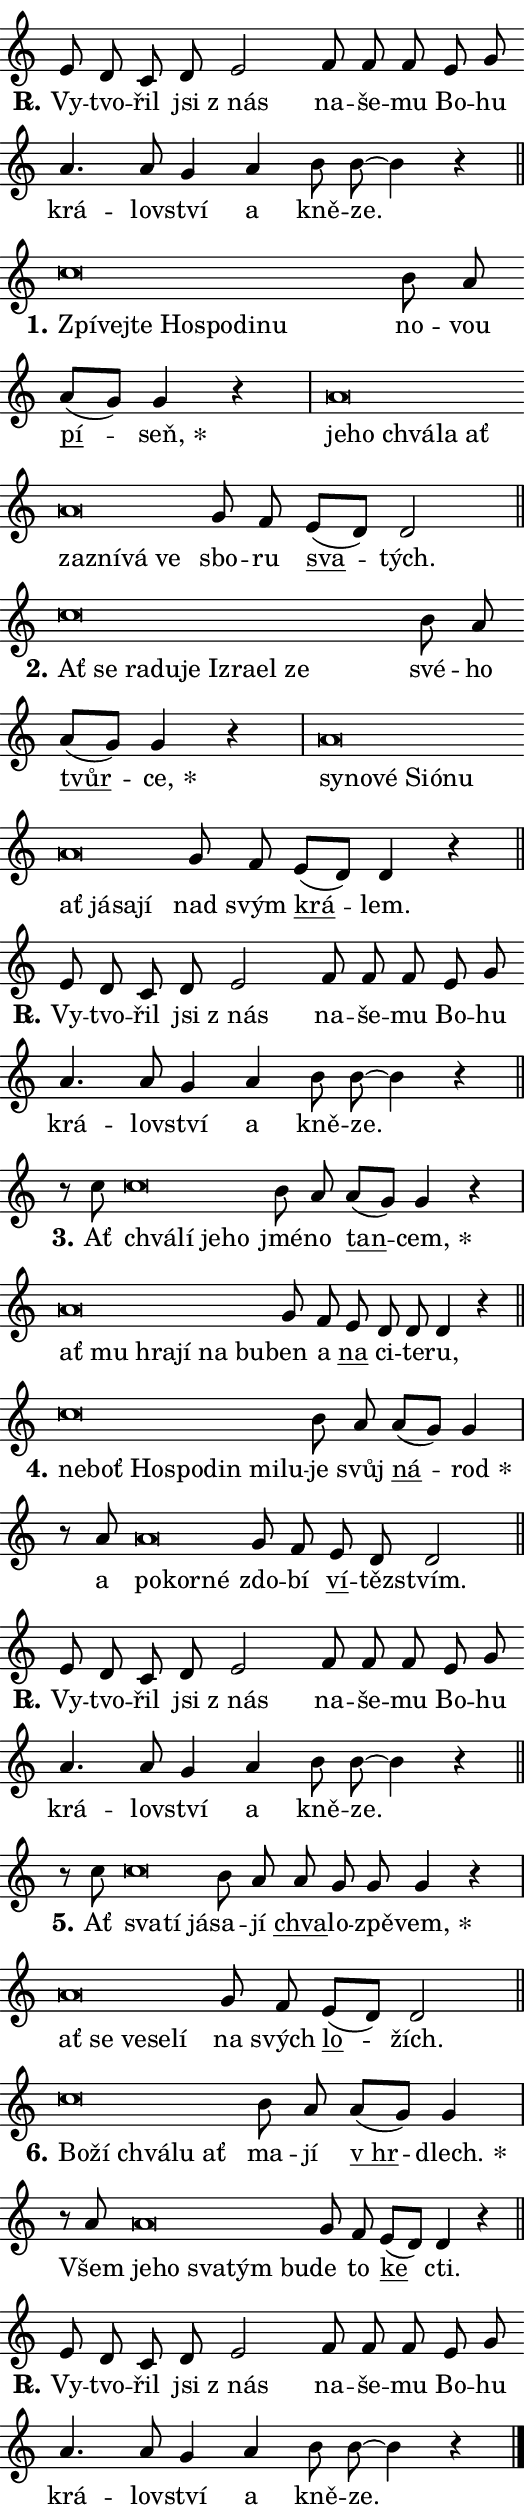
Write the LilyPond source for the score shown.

\version "2.24.0"
\header { tagline = "" }
\paper {
  indent = 0\cm
  top-margin = 0\cm
  right-margin = 0.13\cm % to fit lyric hyphens
  bottom-margin = 0\cm
  left-margin = 0\cm
  paper-width = 9\cm
  page-breaking = #ly:one-page-breaking
  system-system-spacing.basic-distance = #11
  score-system-spacing.basic-distance = #11
  ragged-last = ##f
}


%% Author: Thomas Morley
%% https://lists.gnu.org/archive/html/lilypond-user/2020-05/msg00002.html
#(define (line-position grob)
"Returns position of @var[grob} in current system:
   @code{'start}, if at first time-step
   @code{'end}, if at last time-step
   @code{'middle} otherwise
"
  (let* ((col (ly:item-get-column grob))
         (ln (ly:grob-object col 'left-neighbor))
         (rn (ly:grob-object col 'right-neighbor))
         (col-to-check-left (if (ly:grob? ln) ln col))
         (col-to-check-right (if (ly:grob? rn) rn col))
         (break-dir-left
           (and
             (ly:grob-property col-to-check-left 'non-musical #f)
             (ly:item-break-dir col-to-check-left)))
         (break-dir-right
           (and
             (ly:grob-property col-to-check-right 'non-musical #f)
             (ly:item-break-dir col-to-check-right))))
        (cond ((eqv? 1 break-dir-left) 'start)
              ((eqv? -1 break-dir-right) 'end)
              (else 'middle))))

#(define (tranparent-at-line-position vctor)
  (lambda (grob)
  "Relying on @code{line-position} select the relevant enry from @var{vctor}.
Used to determine transparency,"
    (case (line-position grob)
      ((end) (not (vector-ref vctor 0)))
      ((middle) (not (vector-ref vctor 1)))
      ((start) (not (vector-ref vctor 2))))))

noteHeadBreakVisibility =
#(define-music-function (break-visibility)(vector?)
"Makes @code{NoteHead}s transparent relying on @var{break-visibility}"
#{
  \override NoteHead.transparent =
    #(tranparent-at-line-position break-visibility)
#})

#(define delete-ledgers-for-transparent-note-heads
  (lambda (grob)
    "Reads whether a @code{NoteHead} is transparent.
If so this @code{NoteHead} is removed from @code{'note-heads} from
@var{grob}, which is supposed to be @code{LedgerLineSpanner}.
As a result ledgers are not printed for this @code{NoteHead}"
    (let* ((nhds-array (ly:grob-object grob 'note-heads))
           (nhds-list
             (if (ly:grob-array? nhds-array)
                 (ly:grob-array->list nhds-array)
                 '()))
           ;; Relies on the transparent-property being done before
           ;; Staff.LedgerLineSpanner.after-line-breaking is executed.
           ;; This is fragile ...
           (to-keep
             (remove
               (lambda (nhd)
                 (ly:grob-property nhd 'transparent #f))
               nhds-list)))
      ;; TODO find a better method to iterate over grob-arrays, similiar
      ;; to filter/remove etc for lists
      ;; For now rebuilt from scratch
      (set! (ly:grob-object grob 'note-heads)  '())
      (for-each
        (lambda (nhd)
          (ly:pointer-group-interface::add-grob grob 'note-heads nhd))
        to-keep))))

squashNotes = {
  \override NoteHead.X-extent = #'(-0.2 . 0.2)
  \override NoteHead.Y-extent = #'(-0.75 . 0)
  \override NoteHead.stencil =
    #(lambda (grob)
       (let ((pos (ly:grob-property grob 'staff-position)))
         (begin
           (if (< pos -7) (display "ERROR: Lower brevis then expected\n") (display ""))
           (if (<= pos -6) ly:text-interface::print ly:note-head::print))))
}
unSquashNotes = {
  \revert NoteHead.X-extent
  \revert NoteHead.Y-extent
  \revert NoteHead.stencil
}

hideNotes = \noteHeadBreakVisibility #begin-of-line-visible
unHideNotes = \noteHeadBreakVisibility #all-visible

% work-around for resetting accidentals
% https://lilypond.org/doc/v2.23/Documentation/notation/displaying-rhythms#unmetered-music
cadenzaMeasure = {
  \cadenzaOff
  \partial 1024 s1024
  \cadenzaOn
}

#(define-markup-command (accent layout props text) (markup?)
  "Underline accented syllable"
  (interpret-markup layout props
    #{\markup \override #'(offset . 4.3) \underline { #text }#}))

responsum = \markup \concat {
  "R" \hspace #-1.05 \path #0.1 #'((moveto 0 0.07) (lineto 0.9 0.8)) \hspace #0.05 "."
}

spaceSize = #0.6828661417322834 % exact space size for TeX Gyre Schola

\layout {
  \context {
    \Staff
    \remove "Time_signature_engraver"
    \override LedgerLineSpanner.after-line-breaking = #delete-ledgers-for-transparent-note-heads
  }
  \context {
    \Lyrics {
      \override LyricSpace.minimum-distance = \spaceSize
      \override LyricText.font-name = #"TeX Gyre Schola"
      \override LyricText.font-size = 1
      \override StanzaNumber.font-name = #"TeX Gyre Schola Bold"
      \override StanzaNumber.font-size = 1
    }
  }
  \context {
    \Score 
    \override NoteHead.text =
      #(lambda (grob) 
        (let ((pos (ly:grob-property grob 'staff-position)))
          #{\markup {
            \combine
              \halign #-0.55 \raise #(if (= pos -6) 0 0.5) \override #'(thickness . 2) \draw-line #'(3.2 . 0)
              \musicglyph "noteheads.sM1"
          }#}))
  }
}

% magnetic-lyrics.ily
%
%   written by
%     Jean Abou Samra <jean@abou-samra.fr>
%     Werner Lemberg <wl@gnu.org>
%
%   adapted by
%     Jiri Hon <jiri.hon@gmail.com>
%
% Version 2022-Apr-15

% https://www.mail-archive.com/lilypond-user@gnu.org/msg149350.html

#(define (Left_hyphen_pointer_engraver context)
   "Collect syllable-hyphen-syllable occurrences in lyrics and store
them in properties.  This engraver only looks to the left.  For
example, if the lyrics input is @code{foo -- bar}, it does the
following.

@itemize @bullet
@item
Set the @code{text} property of the @code{LyricHyphen} grob between
@q{foo} and @q{bar} to @code{foo}.

@item
Set the @code{left-hyphen} property of the @code{LyricText} grob with
text @q{foo} to the @code{LyricHyphen} grob between @q{foo} and
@q{bar}.
@end itemize

Use this auxiliary engraver in combination with the
@code{lyric-@/text::@/apply-@/magnetic-@/offset!} hook."
   (let ((hyphen #f)
         (text #f))
     (make-engraver
      (acknowledgers
       ((lyric-syllable-interface engraver grob source-engraver)
        (set! text grob)))
      (end-acknowledgers
       ((lyric-hyphen-interface engraver grob source-engraver)
        ;(when (not (grob::has-interface grob 'lyric-space-interface))
          (set! hyphen grob)));)
      ((stop-translation-timestep engraver)
       (when (and text hyphen)
         (ly:grob-set-object! text 'left-hyphen hyphen))
       (set! text #f)
       (set! hyphen #f)))))

#(define (lyric-text::apply-magnetic-offset! grob)
   "If the space between two syllables is less than the value in
property @code{LyricText@/.details@/.squash-threshold}, move the right
syllable to the left so that it gets concatenated with the left
syllable.

Use this function as a hook for
@code{LyricText@/.after-@/line-@/breaking} if the
@code{Left_@/hyphen_@/pointer_@/engraver} is active."
   (let ((hyphen (ly:grob-object grob 'left-hyphen #f)))
     (when hyphen
       (let ((left-text (ly:spanner-bound hyphen LEFT)))
         (when (grob::has-interface left-text 'lyric-syllable-interface)
           (let* ((common (ly:grob-common-refpoint grob left-text X))
                  (this-x-ext (ly:grob-extent grob common X))
                  (left-x-ext
                   (begin
                     ;; Trigger magnetism for left-text.
                     (ly:grob-property left-text 'after-line-breaking)
                     (ly:grob-extent left-text common X)))
                  ;; `delta` is the gap width between two syllables.
                  (delta (- (interval-start this-x-ext)
                            (interval-end left-x-ext)))
                  (details (ly:grob-property grob 'details))
                  (threshold (assoc-get 'squash-threshold details 0.2)))
             (when (< delta threshold)
               (let* (;; We have to manipulate the input text so that
                      ;; ligatures crossing syllable boundaries are not
                      ;; disabled.  For languages based on the Latin
                      ;; script this is essentially a beautification.
                      ;; However, for non-Western scripts it can be a
                      ;; necessity.
                      (lt (ly:grob-property left-text 'text))
                      (rt (ly:grob-property grob 'text))
                      (is-space (grob::has-interface hyphen 'lyric-space-interface))
                      (space (if is-space " " ""))
                      (extra-delta (if is-space spaceSize 0))
                      ;; Append new syllable.
                      (ltrt-space (if (and (string? lt) (string? rt))
                                (string-append lt space rt)
                                (make-concat-markup (list lt space rt))))
                      ;; Right-align `ltrt` to the right side.
                      (ltrt-space-markup (grob-interpret-markup
                               grob
                               (make-translate-markup
                                (cons (interval-length this-x-ext) 0)
                                (make-right-align-markup ltrt-space)))))
                 (begin
                   ;; Don't print `left-text`.
                   (ly:grob-set-property! left-text 'stencil #f)
                   ;; Set text and stencil (which holds all collected
                   ;; syllables so far) and shift it to the left.
                   (ly:grob-set-property! grob 'text ltrt-space)
                   (ly:grob-set-property! grob 'stencil ltrt-space-markup)
                   (ly:grob-translate-axis! grob (- (- delta extra-delta)) X))))))))))


#(define (lyric-hyphen::displace-bounds-first grob)
   ;; Make very sure this callback isn't triggered too early.
   (let ((left (ly:spanner-bound grob LEFT))
         (right (ly:spanner-bound grob RIGHT)))
     (ly:grob-property left 'after-line-breaking)
     (ly:grob-property right 'after-line-breaking)
     (ly:lyric-hyphen::print grob)))

squashThreshold = #0.4

\layout {
  \context {
    \Lyrics
    \consists #Left_hyphen_pointer_engraver
    \override LyricText.after-line-breaking =
      #lyric-text::apply-magnetic-offset!
    \override LyricHyphen.stencil = #lyric-hyphen::displace-bounds-first
    \override LyricText.details.squash-threshold = \squashThreshold
    \override LyricHyphen.minimum-distance = 0
    \override LyricHyphen.minimum-length = \squashThreshold
  }
}

squashText = \override LyricText.details.squash-threshold = 9999
unSquashText = \override LyricText.details.squash-threshold = \squashThreshold

leftText = \override LyricText.self-alignment-X = #LEFT
unLeftText = \revert LyricText.self-alignment-X

starOffset = #(lambda (grob) 
                (let ((x_offset (ly:self-alignment-interface::aligned-on-x-parent grob)))
                  (if (= x_offset 0) 0 (+ x_offset 1.2))))

star = #(define-music-function (syllable)(string?)
"Append star separator at the end of a syllable"
#{
  \once \override LyricText.X-offset = #starOffset
  \lyricmode { \markup {
    #syllable
    \override #'((font-name . "TeX Gyre Schola Bold")) \hspace #0.2 \lower #0.65 \larger "*"
  } }
#})

starAccent = #(define-music-function (syllable)(string?)
"Append star separator at the end of a syllable and make accent"
#{
  \once \override LyricText.X-offset = #starOffset
  \lyricmode { \markup {
    \accent #syllable
    \override #'((font-name . "TeX Gyre Schola Bold")) \hspace #0.2 \lower #0.65 \larger "*"
  } }
#})

breath = #(define-music-function (syllable)(string?)
"Append breathing indicator at the end of a syllable"
#{
  \lyricmode { \markup { #syllable "+" } }
#})

optionalBreath = #(define-music-function (syllable)(string?)
"Append optional breathing indicator at the end of a syllable"
#{
  \lyricmode { \markup { #syllable "(+)" } }
#})


\score {
    <<
        \new Voice = "melody" { \cadenzaOn \key c \major \relative { e'8 d c d e2 \bar "" f8 f f \bar "" e g \bar "" a4. a8 g4 \bar "" a b8 b~ b4 r \cadenzaMeasure \bar "||" \break } }
        \new Lyrics \lyricsto "melody" { \lyricmode { \set stanza = \responsum
Vy -- tvo -- řil jsi "z nás" na -- še -- mu Bo -- hu krá -- lov -- ství a kně -- ze. } }
    >>
    \layout {}
}

\score {
    <<
        \new Voice = "melody" { \cadenzaOn \key c \major \relative { \squashNotes c''\breve*1/16 \hideNotes \breve*1/16 \bar "" \breve*1/16 \bar "" \breve*1/16 \bar "" \breve*1/16 \bar "" \breve*1/16 \breve*1/16 \bar "" \unHideNotes \unSquashNotes b8 a \bar "" a[( g)] g4 r \cadenzaMeasure \bar "|" \squashNotes a\breve*1/16 \hideNotes \breve*1/16 \bar "" \breve*1/16 \bar "" \breve*1/16 \bar "" \breve*1/16 \bar "" \breve*1/16 \bar "" \breve*1/16 \bar "" \breve*1/16 \breve*1/16 \bar "" \unHideNotes \unSquashNotes g8 f \bar "" e[( d)] d2 \cadenzaMeasure \bar "||" \break } }
        \new Lyrics \lyricsto "melody" { \lyricmode { \set stanza = "1."
\leftText Zpí -- \squashText vej -- te Ho -- spo -- di -- nu \unLeftText \unSquashText no -- vou \markup \accent pí -- \star seň, \leftText je -- \squashText ho chvá -- la ať za -- zní -- vá ve \unLeftText \unSquashText sbo -- ru \markup \accent sva -- tých. } }
    >>
    \layout {}
}

\score {
    <<
        \new Voice = "melody" { \cadenzaOn \key c \major \relative { \squashNotes c''\breve*1/16 \hideNotes \breve*1/16 \bar "" \breve*1/16 \bar "" \breve*1/16 \bar "" \breve*1/16 \bar "" \breve*1/16 \bar "" \breve*1/16 \bar "" \breve*1/16 \breve*1/16 \bar "" \unHideNotes \unSquashNotes b8 a \bar "" a[( g)] g4 r \cadenzaMeasure \bar "|" \squashNotes a\breve*1/16 \hideNotes \breve*1/16 \bar "" \breve*1/16 \bar "" \breve*1/16 \bar "" \breve*1/16 \bar "" \breve*1/16 \bar "" \breve*1/16 \bar "" \breve*1/16 \bar "" \breve*1/16 \breve*1/16 \bar "" \unHideNotes \unSquashNotes g8 f \bar "" e[( d)] d4 r \cadenzaMeasure \bar "||" \break } }
        \new Lyrics \lyricsto "melody" { \lyricmode { \set stanza = "2."
\leftText Ať \squashText se ra -- du -- je Iz -- ra -- el ze \unLeftText \unSquashText své -- ho \markup \accent tvůr -- \star ce, \leftText sy -- \squashText no -- vé Si -- ó -- nu ať já -- sa -- jí \unLeftText \unSquashText nad svým \markup \accent krá -- lem. } }
    >>
    \layout {}
}

\score {
    <<
        \new Voice = "melody" { \cadenzaOn \key c \major \relative { e'8 d c d e2 \bar "" f8 f f \bar "" e g \bar "" a4. a8 g4 \bar "" a b8 b~ b4 r \cadenzaMeasure \bar "||" \break } }
        \new Lyrics \lyricsto "melody" { \lyricmode { \set stanza = \responsum
Vy -- tvo -- řil jsi "z nás" na -- še -- mu Bo -- hu krá -- lov -- ství a kně -- ze. } }
    >>
    \layout {}
}

\score {
    <<
        \new Voice = "melody" { \cadenzaOn \key c \major \relative { r8 c''8 \squashNotes c\breve*1/16 \hideNotes \breve*1/16 \bar "" \breve*1/16 \breve*1/16 \bar "" \unHideNotes \unSquashNotes b8 a \bar "" a[( g)] g4 r \cadenzaMeasure \bar "|" \squashNotes a\breve*1/16 \hideNotes \breve*1/16 \bar "" \breve*1/16 \bar "" \breve*1/16 \bar "" \breve*1/16 \breve*1/16 \bar "" \unHideNotes \unSquashNotes g8 f \bar "" e d d d4 r \cadenzaMeasure \bar "||" \break } }
        \new Lyrics \lyricsto "melody" { \lyricmode { \set stanza = "3."
Ať \leftText chvá -- \squashText lí je -- ho \unLeftText \unSquashText jmé -- no \markup \accent tan -- \star cem, \leftText ať \squashText mu hra -- jí na bu -- \unLeftText \unSquashText ben a \markup \accent na ci -- te -- ru, } }
    >>
    \layout {}
}

\score {
    <<
        \new Voice = "melody" { \cadenzaOn \key c \major \relative { \squashNotes c''\breve*1/16 \hideNotes \breve*1/16 \bar "" \breve*1/16 \bar "" \breve*1/16 \bar "" \breve*1/16 \bar "" \breve*1/16 \breve*1/16 \bar "" \unHideNotes \unSquashNotes b8 a \bar "" a[( g)] g4 \cadenzaMeasure \bar "|" r8 a8 \squashNotes a\breve*1/16 \hideNotes \breve*1/16 \breve*1/16 \bar "" \unHideNotes \unSquashNotes g8 f \bar "" e d d2 \cadenzaMeasure \bar "||" \break } }
        \new Lyrics \lyricsto "melody" { \lyricmode { \set stanza = "4."
\leftText ne -- \squashText boť Ho -- spo -- din mi -- lu -- \unLeftText \unSquashText je svůj \markup \accent ná -- \star rod a \leftText po -- \squashText kor -- né \unLeftText \unSquashText zdo -- bí \markup \accent ví -- těz -- stvím. } }
    >>
    \layout {}
}

\score {
    <<
        \new Voice = "melody" { \cadenzaOn \key c \major \relative { e'8 d c d e2 \bar "" f8 f f \bar "" e g \bar "" a4. a8 g4 \bar "" a b8 b~ b4 r \cadenzaMeasure \bar "||" \break } }
        \new Lyrics \lyricsto "melody" { \lyricmode { \set stanza = \responsum
Vy -- tvo -- řil jsi "z nás" na -- še -- mu Bo -- hu krá -- lov -- ství a kně -- ze. } }
    >>
    \layout {}
}

\score {
    <<
        \new Voice = "melody" { \cadenzaOn \key c \major \relative { r8 c''8 \squashNotes c\breve*1/16 \hideNotes \breve*1/16 \breve*1/16 \bar "" \unHideNotes \unSquashNotes b8 a \bar "" a g g g4 r \cadenzaMeasure \bar "|" \squashNotes a\breve*1/16 \hideNotes \breve*1/16 \bar "" \breve*1/16 \bar "" \breve*1/16 \breve*1/16 \bar "" \unHideNotes \unSquashNotes g8 f \bar "" e[( d)] d2 \cadenzaMeasure \bar "||" \break } }
        \new Lyrics \lyricsto "melody" { \lyricmode { \set stanza = "5."
Ať \leftText sva -- \squashText tí já -- \unLeftText \unSquashText sa -- jí \markup \accent chva -- lo -- zpě -- \star vem, \leftText ať \squashText se ve -- se -- lí \unLeftText \unSquashText na svých \markup \accent lo -- žích. } }
    >>
    \layout {}
}

\score {
    <<
        \new Voice = "melody" { \cadenzaOn \key c \major \relative { \squashNotes c''\breve*1/16 \hideNotes \breve*1/16 \bar "" \breve*1/16 \bar "" \breve*1/16 \breve*1/16 \bar "" \unHideNotes \unSquashNotes b8 a \bar "" a[( g)] g4 \cadenzaMeasure \bar "|" r8 a8 \squashNotes a\breve*1/16 \hideNotes \breve*1/16 \bar "" \breve*1/16 \bar "" \breve*1/16 \breve*1/16 \bar "" \unHideNotes \unSquashNotes g8 f \bar "" e[( d)] d4 r \cadenzaMeasure \bar "||" \break } }
        \new Lyrics \lyricsto "melody" { \lyricmode { \set stanza = "6."
\leftText Bo -- \squashText ží chvá -- lu ať \unLeftText \unSquashText ma -- jí \markup \accent "v hr" -- \star dlech. Všem \leftText je -- \squashText ho sva -- tým bu -- \unLeftText \unSquashText de to \markup \accent ke cti. } }
    >>
    \layout {}
}

\score {
    <<
        \new Voice = "melody" { \cadenzaOn \key c \major \relative { e'8 d c d e2 \bar "" f8 f f \bar "" e g \bar "" a4. a8 g4 \bar "" a b8 b~ b4 r \cadenzaMeasure \bar "||" \break } \bar "|." }
        \new Lyrics \lyricsto "melody" { \lyricmode { \set stanza = \responsum
Vy -- tvo -- řil jsi "z nás" na -- še -- mu Bo -- hu krá -- lov -- ství a kně -- ze. } }
    >>
    \layout {}
}
